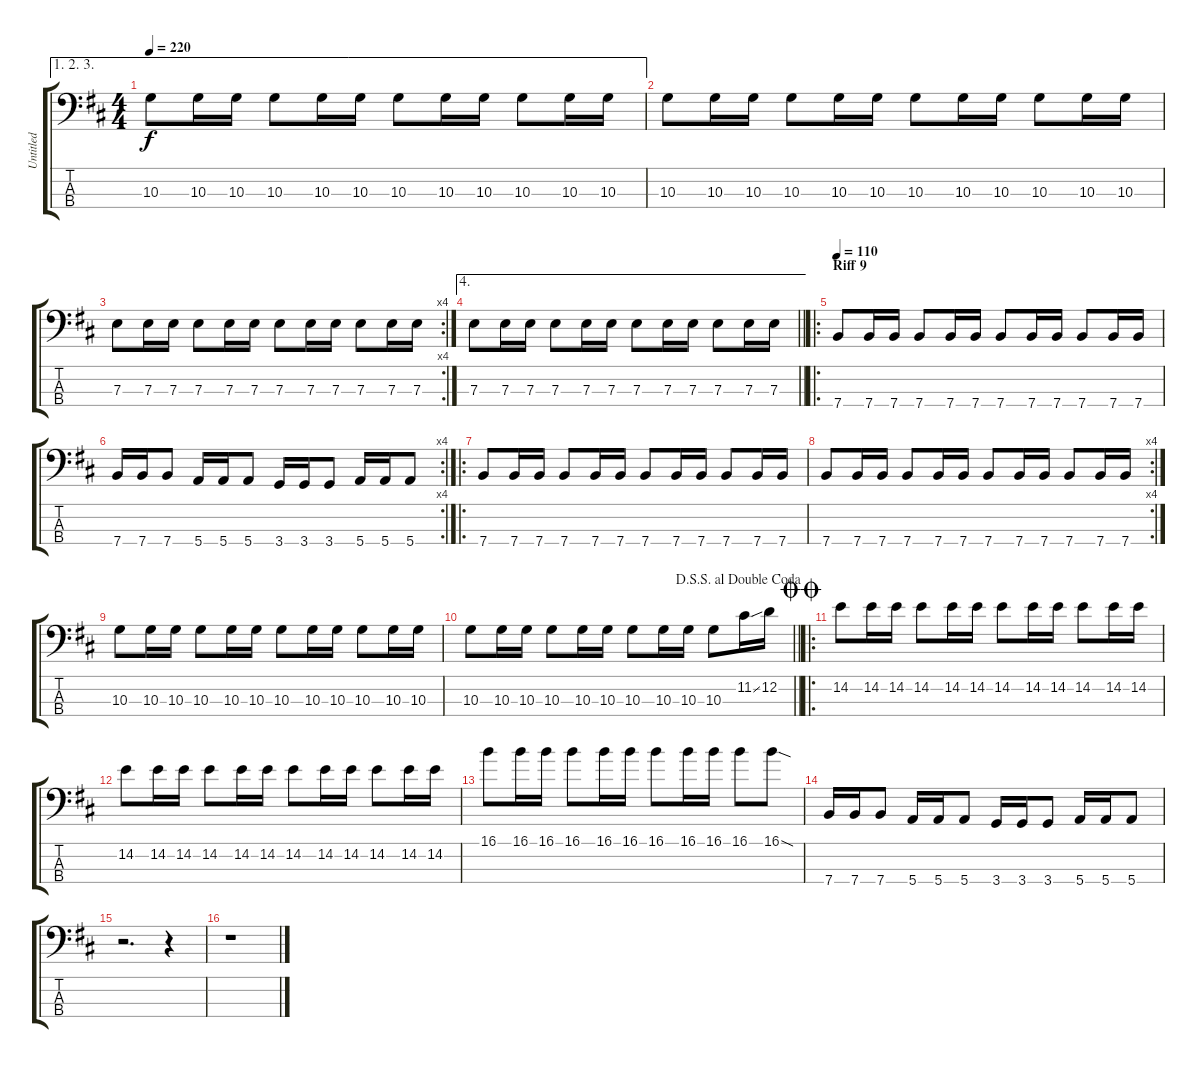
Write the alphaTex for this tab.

\track ("Untitled" "Untitled") {instrument electricbassfinger}
\staff {score tabs}
\tuning (G2 D2 A1 E1) {hide}
\ae (1 2 3)
\ts (4 4)
\tempo 220
\clef f4
\ks d
10.3.8{dy f} 10.3.16 10.3.16 10.3.8 10.3.16 10.3.16 10.3.8 10.3.16 10.3.16 10.3.8 10.3.16 10.3.16 |
10.3.8 10.3.16 10.3.16 10.3.8 10.3.16 10.3.16 10.3.8 10.3.16 10.3.16 10.3.8 10.3.16 10.3.16 |
\rc 4
7.3.8 7.3.16 7.3.16 7.3.8 7.3.16 7.3.16 7.3.8 7.3.16 7.3.16 7.3.8 7.3.16 7.3.16 |
\ae 4
\barLineRight lightlight
7.3.8 7.3.16 7.3.16 7.3.8 7.3.16 7.3.16 7.3.8 7.3.16 7.3.16 7.3.8 7.3.16 7.3.16 |
\ro
\section ("" "Riff 9")
\tempo 110
7.4.8 7.4.16 7.4.16 7.4.8 7.4.16 7.4.16 7.4.8 7.4.16 7.4.16 7.4.8 7.4.16 7.4.16 |
\rc 4
7.4.16 7.4.16 7.4.8 5.4.16 5.4.16 5.4.8 3.4.16 3.4.16 3.4.8 5.4.16 5.4.16 5.4.8 |
\ro
7.4.8 7.4.16 7.4.16 7.4.8 7.4.16 7.4.16 7.4.8 7.4.16 7.4.16 7.4.8 7.4.16 7.4.16 |
\rc 4
7.4.8 7.4.16 7.4.16 7.4.8 7.4.16 7.4.16 7.4.8 7.4.16 7.4.16 7.4.8 7.4.16 7.4.16 |
10.3.8 10.3.16 10.3.16 10.3.8 10.3.16 10.3.16 10.3.8 10.3.16 10.3.16 10.3.8 10.3.16 10.3.16 |
\jump dalsegnosegnoaldoublecoda
\barLineRight lightlight
10.3.8 10.3.16 10.3.16 10.3.8 10.3.16 10.3.16 10.3.8 10.3.16 10.3.16 10.3.8 11.2{ss}.16 12.2.16 |
\ro
\jump doublecoda
14.2.8 14.2.16 14.2.16 14.2.8 14.2.16 14.2.16 14.2.8 14.2.16 14.2.16 14.2.8 14.2.16 14.2.16 |
14.2.8 14.2.16 14.2.16 14.2.8 14.2.16 14.2.16 14.2.8 14.2.16 14.2.16 14.2.8 14.2.16 14.2.16 |
16.1.8 16.1.16 16.1.16 16.1.8 16.1.16 16.1.16 16.1.8 16.1.16 16.1.16 16.1.8 16.1{sod}.8 |
7.4.16 7.4.16 7.4.8 5.4.16 5.4.16 5.4.8 3.4.16 3.4.16 3.4.8 5.4.16 5.4.16 5.4.8 |
r.2{d} r.4 |
r.1
